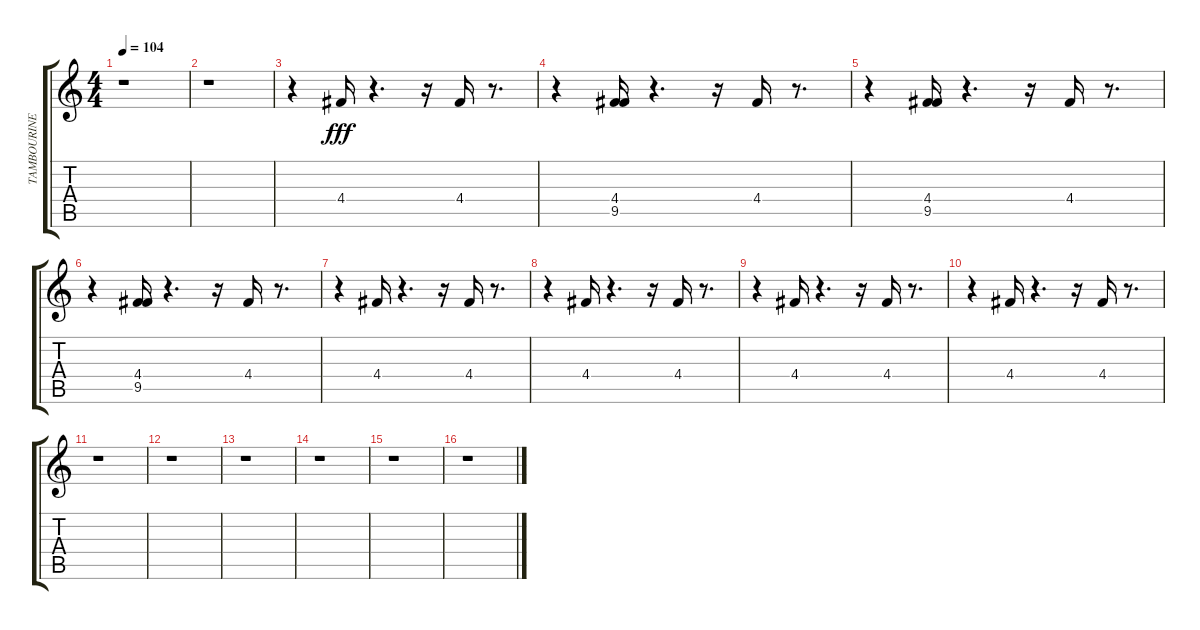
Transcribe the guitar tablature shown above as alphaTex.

\track ("TAMBOURINE" "TAMBOURINE") {instrument acousticguitarsteel}
\staff {score tabs}
\tuning (E4 B3 G3 D3 A2 E2) {hide}
\ts (4 4)
\tempo 104
\clef g2
\ks c
r.1{dy fff} |
r.1 |
r.4 4.4.16 r.4{d} r.16 4.4.16 r.8{d} |
r.4 (4.4 9.5).16 r.4{d} r.16 4.4.16 r.8{d} |
r.4 (4.4 9.5).16 r.4{d} r.16 4.4.16 r.8{d} |
r.4 (4.4 9.5).16 r.4{d} r.16 4.4.16 r.8{d} |
r.4 4.4.16 r.4{d} r.16 4.4.16 r.8{d} |
r.4 4.4.16 r.4{d} r.16 4.4.16 r.8{d} |
r.4 4.4.16 r.4{d} r.16 4.4.16 r.8{d} |
r.4 4.4.16 r.4{d} r.16 4.4.16 r.8{d} |
r.1 |
r.1 |
r.1 |
r.1 |
r.1 |
r.1
